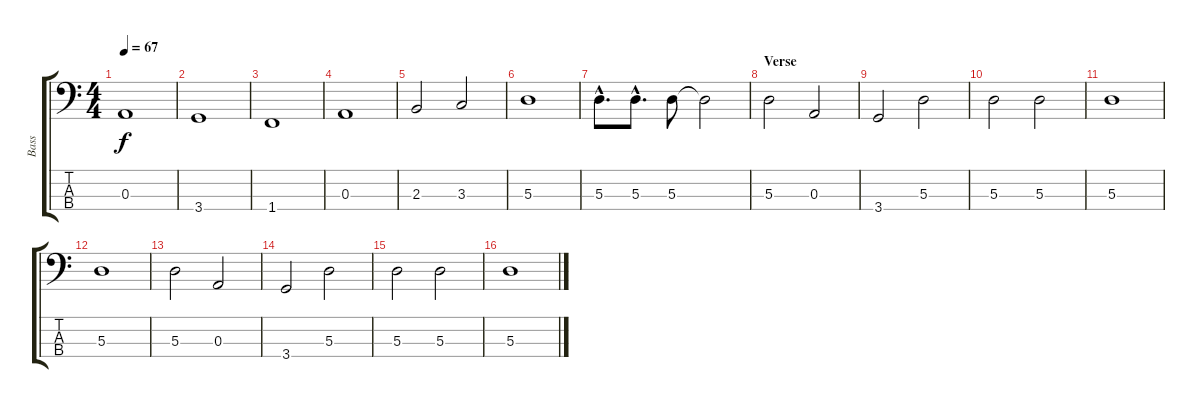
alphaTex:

\track ("Bass" "Bass") {instrument electricbassfinger}
\staff {score tabs}
\tuning (G2 D2 A1 E1) {hide}
\ts (4 4)
\tempo 67
\clef f4
\ks c
0.3.1{dy f} |
3.4.1 |
1.4.1 |
0.3.1 |
2.3.2 3.3.2 |
5.3.1 |
5.3{hac}.8{d} 5.3{hac}.8{d} 5.3.8 5.3{t}.2 |
\section ("" "Verse")
5.3.2 0.3.2 |
3.4.2 5.3.2 |
5.3.2 5.3.2 |
5.3.1 |
5.3.1 |
5.3.2 0.3.2 |
3.4.2 5.3.2 |
5.3.2 5.3.2 |
5.3.1
